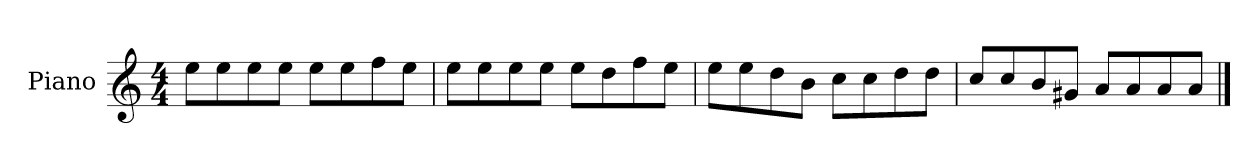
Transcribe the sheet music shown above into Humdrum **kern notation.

**kern
*part1
*staff1
*I"Piano
*I'P-no
*clefG2
*k[]
*M4/4
*MM90
=1
8ee\L
8ee\
8ee\
8ee\J
8ee\L
8ee\
8ff\
8ee\J
=2
8ee\L
8ee\
8ee\
8ee\J
8ee\L
8dd\
8ff\
8ee\J
=3
8ee\L
8ee\
8dd\
8b\J
8cc\L
8cc\
8dd\
8dd\J
=4
8cc/L
8cc/
8b/
8g#X/J
8a/L
8a/
8a/
8a/J
==
*-
